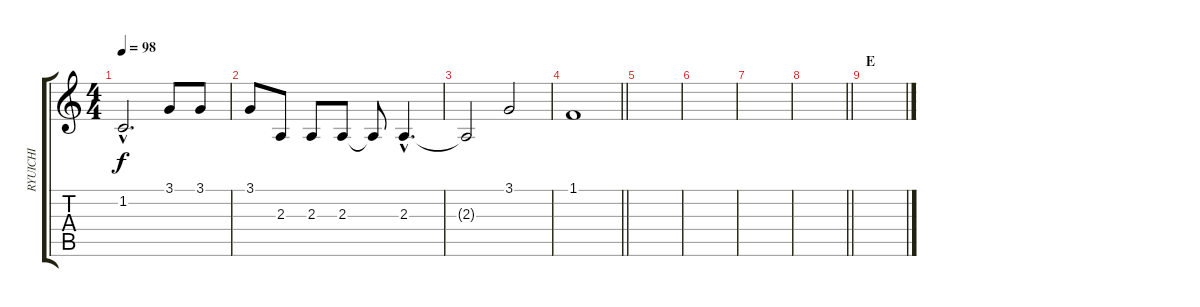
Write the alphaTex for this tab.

\track ("RYUICHI" "RYUICHI") {instrument oboe}
\staff {score tabs}
\tuning (E4 B3 G3 D3 A2 E2) {hide}
\ts (4 4)
\tempo 98
\clef g2
\ks c
1.2{hac}.2{d dy f} 3.1.8 3.1.8 |
3.1.8 2.3.8 2.3.8 2.3.8 2.3{t}.8 2.3{hac}.4{d} |
2.3{t}.2 3.1.2 |
\barLineRight lightlight
1.1.1 |
|
|
|
\barLineRight lightlight
|
\section ("" "E")
